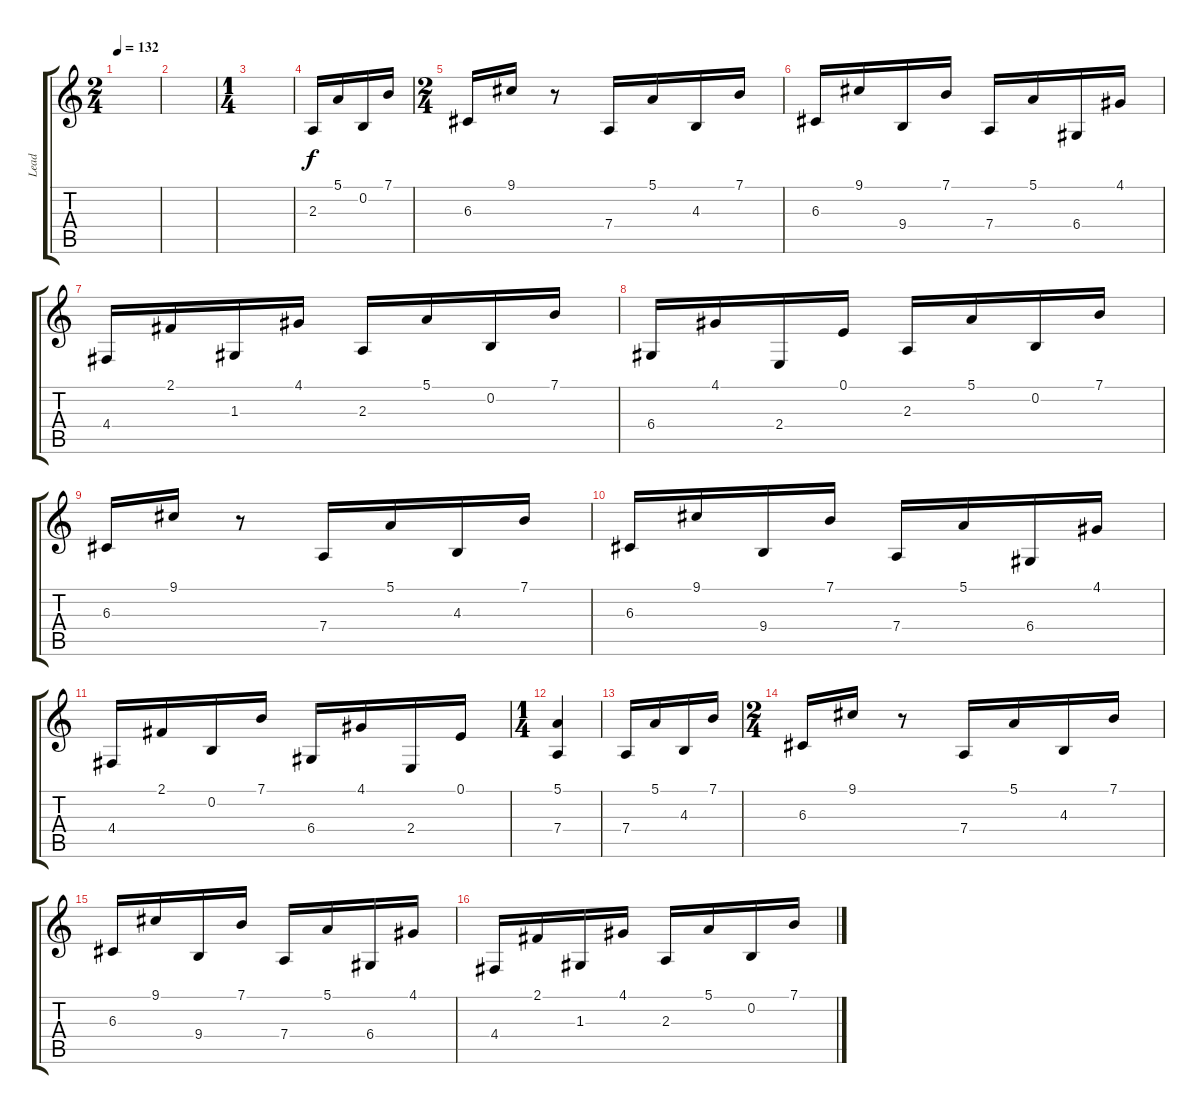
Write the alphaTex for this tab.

\track ("Lead" "Lead") {instrument acousticgrandpiano}
\staff {score tabs}
\tuning (E4 B3 G3 D3 A2 E2) {hide}
\ts (2 4)
\tempo 132
\clef g2
\ks c
|
|
\ts (1 4)
|
2.3.16 5.1.16 0.2.16 7.1.16 |
\ts (2 4)
6.3.16 9.1.16 r.8 7.4.16 5.1.16 4.3.16 7.1.16 |
6.3.16 9.1.16 9.4.16 7.1.16 7.4.16 5.1.16 6.4.16 4.1.16 |
4.4.16 2.1.16 1.3.16 4.1.16 2.3.16 5.1.16 0.2.16 7.1.16 |
6.4.16 4.1.16 2.4.16 0.1.16 2.3.16 5.1.16 0.2.16 7.1.16 |
6.3.16 9.1.16 r.8 7.4.16 5.1.16 4.3.16 7.1.16 |
6.3.16 9.1.16 9.4.16 7.1.16 7.4.16 5.1.16 6.4.16 4.1.16 |
4.4.16 2.1.16 0.2.16 7.1.16 6.4.16 4.1.16 2.4.16 0.1.16 |
\ts (1 4)
(5.1 7.4).4 |
7.4.16 5.1.16 4.3.16 7.1.16 |
\ts (2 4)
6.3.16 9.1.16 r.8 7.4.16 5.1.16 4.3.16 7.1.16 |
6.3.16 9.1.16 9.4.16 7.1.16 7.4.16 5.1.16 6.4.16 4.1.16 |
4.4.16 2.1.16 1.3.16 4.1.16 2.3.16 5.1.16 0.2.16 7.1.16
